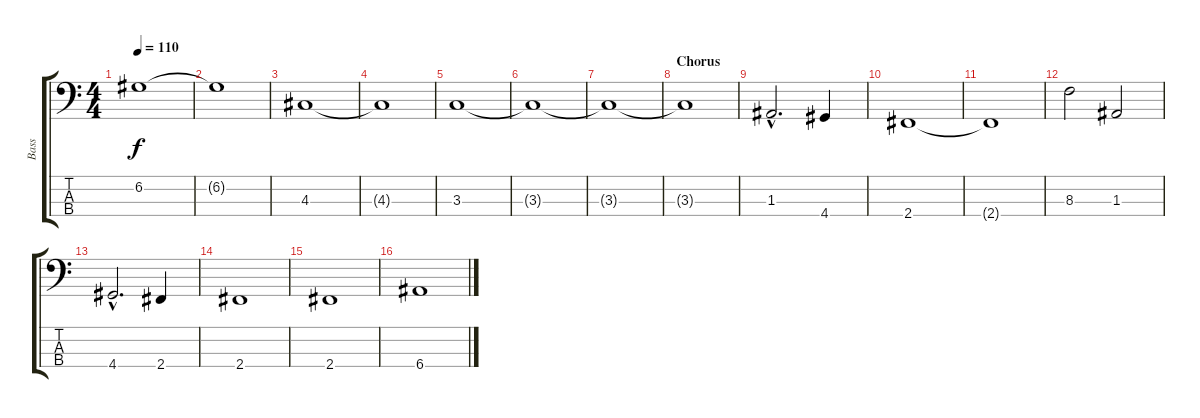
\track ("Bass" "Bass") {instrument electricbassfinger}
\staff {score tabs}
\tuning (G2 D2 A1 E1) {hide}
\ts (4 4)
\tempo 110
\clef f4
\ks c
6.2.1{dy f} |
6.2{t}.1 |
4.3.1 |
4.3{t}.1 |
3.3.1 |
3.3{t}.1 |
3.3{t}.1 |
\section ("" "Chorus")
3.3{t}.1 |
1.3{hac}.2{d} 4.4.4 |
2.4.1 |
2.4{t}.1 |
8.3.2 1.3.2 |
4.4{hac}.2{d} 2.4.4 |
2.4.1 |
2.4.1 |
6.4.1
